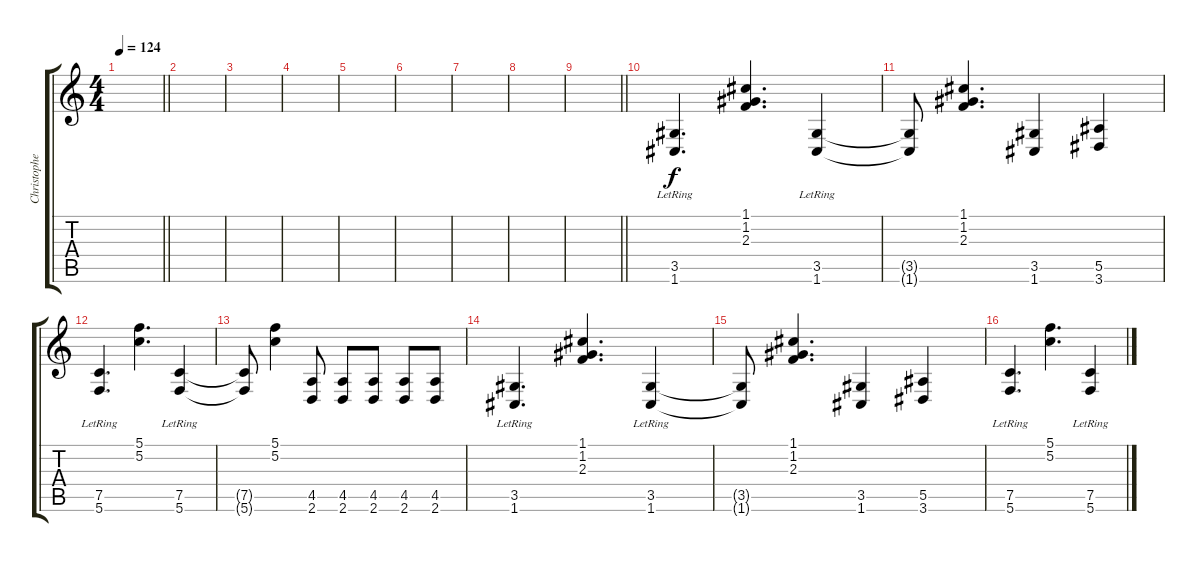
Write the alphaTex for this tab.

\track ("Christopher amott" "Christophe") {instrument overdrivenguitar}
\staff {score tabs}
\tuning (C4 G3 Eb3 Bb2 F2 C2) {hide}
\ts (4 4)
\tempo 124
\clef g2
\barLineRight lightlight
\ks c
|
\section ("" "")
|
|
|
|
|
|
|
\barLineRight lightlight
|
\section ("" "")
(3.5{lr} 1.6{lr}).4{d volume 16} (1.1 1.2 2.3).4{d} (3.5{lr} 1.6{lr}).4 |
(3.5{t} 1.6{t}).8 (1.1 1.2 2.3).4{d} (3.5 1.6).4 (5.5 3.6).4 |
(7.5{lr} 5.6{lr}).4{d} (5.1 5.2).4{d} (7.5{lr} 5.6{lr}).4 |
(7.5{t} 5.6{t}).8 (5.1 5.2).4 (4.5 2.6).8 (4.5 2.6).8 (4.5 2.6).8 (4.5 2.6).8 (4.5 2.6).8 |
(3.5{lr} 1.6{lr}).4{d} (1.1 1.2 2.3).4{d} (3.5{lr} 1.6{lr}).4 |
(3.5{t} 1.6{t}).8 (1.1 1.2 2.3).4{d} (3.5 1.6).4 (5.5 3.6).4 |
(7.5{lr} 5.6{lr}).4{d} (5.1 5.2).4{d} (7.5{lr} 5.6{lr}).4
